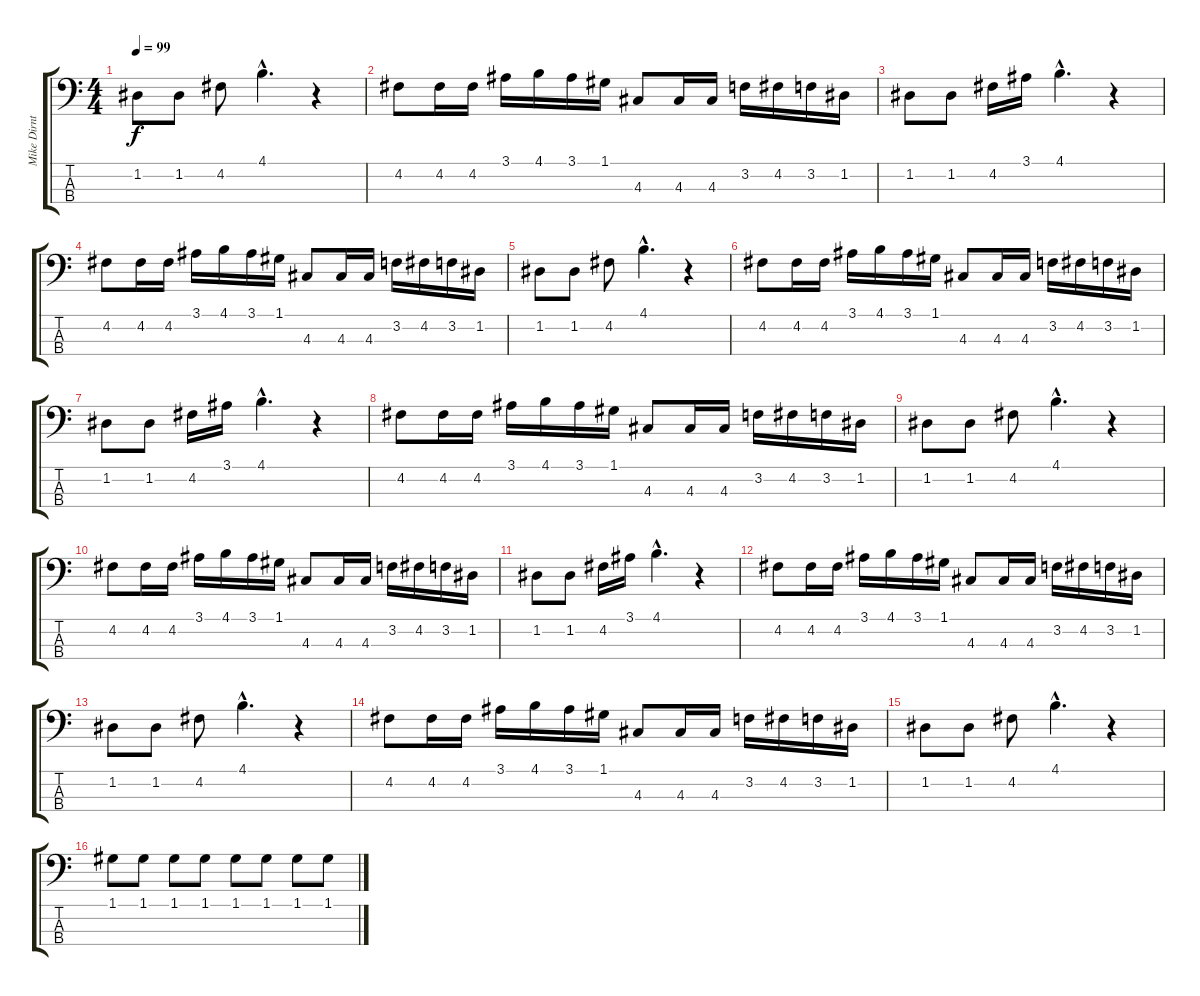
\track ("Mike Dirnt" "Mike Dirnt") {instrument electricbasspick}
\staff {score tabs}
\tuning (G2 D2 A1 E1) {hide}
\ts (4 4)
\tempo 99
\clef f4
\ks c
1.2.8{dy f} 1.2.8 4.2.8 4.1{hac}.4{d} r.4 |
4.2.8 4.2.16 4.2.16 3.1.16 4.1.16 3.1.16 1.1.16 4.3.8 4.3.16 4.3.16 3.2.16 4.2.16 3.2.16 1.2.16 |
1.2.8 1.2.8 4.2.16 3.1.16 4.1{hac}.4{d} r.4 |
4.2.8 4.2.16 4.2.16 3.1.16 4.1.16 3.1.16 1.1.16 4.3.8 4.3.16 4.3.16 3.2.16 4.2.16 3.2.16 1.2.16 |
1.2.8 1.2.8 4.2.8 4.1{hac}.4{d} r.4 |
4.2.8 4.2.16 4.2.16 3.1.16 4.1.16 3.1.16 1.1.16 4.3.8 4.3.16 4.3.16 3.2.16 4.2.16 3.2.16 1.2.16 |
1.2.8 1.2.8 4.2.16 3.1.16 4.1{hac}.4{d} r.4 |
4.2.8 4.2.16 4.2.16 3.1.16 4.1.16 3.1.16 1.1.16 4.3.8 4.3.16 4.3.16 3.2.16 4.2.16 3.2.16 1.2.16 |
1.2.8 1.2.8 4.2.8 4.1{hac}.4{d} r.4 |
4.2.8 4.2.16 4.2.16 3.1.16 4.1.16 3.1.16 1.1.16 4.3.8 4.3.16 4.3.16 3.2.16 4.2.16 3.2.16 1.2.16 |
1.2.8 1.2.8 4.2.16 3.1.16 4.1{hac}.4{d} r.4 |
4.2.8 4.2.16 4.2.16 3.1.16 4.1.16 3.1.16 1.1.16 4.3.8 4.3.16 4.3.16 3.2.16 4.2.16 3.2.16 1.2.16 |
1.2.8 1.2.8 4.2.8 4.1{hac}.4{d} r.4 |
4.2.8 4.2.16 4.2.16 3.1.16 4.1.16 3.1.16 1.1.16 4.3.8 4.3.16 4.3.16 3.2.16 4.2.16 3.2.16 1.2.16 |
1.2.8 1.2.8 4.2.8 4.1{hac}.4{d} r.4 |
1.1.8 1.1.8 1.1.8 1.1.8 1.1.8 1.1.8 1.1.8 1.1.8
